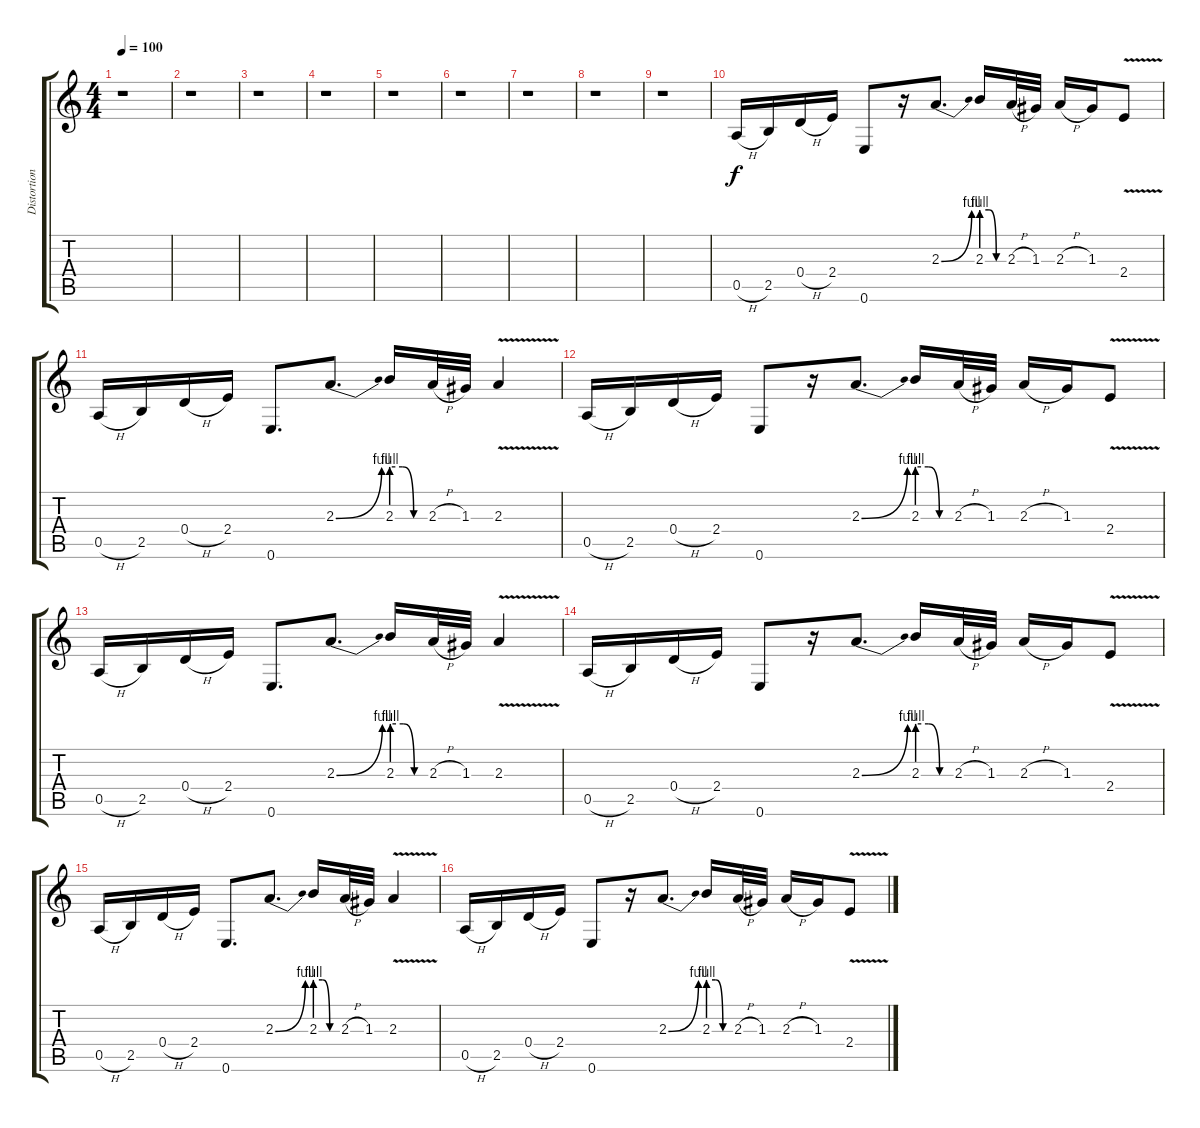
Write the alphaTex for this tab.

\track ("Distortion Guitar 1" "Distortion") {instrument distortionguitar}
\staff {score tabs}
\tuning (E4 B3 G3 D3 A2 E2) {hide}
\ts (4 4)
\tempo 100
\clef g2
\ks c
r.1{dy f} |
r.1 |
r.1 |
r.1 |
r.1 |
r.1 |
r.1 |
r.1 |
r.1 |
0.5{h}.16 2.5.16 0.4{h}.16 2.4.16 0.6.8 r.16 2.3{be (bend 0 0 60 4)}.8{d} 2.3{be (custom 0 4 20 4 40 0 60 0)}.16 2.3{h}.32 1.3.32 2.3{h}.16 1.3.16 2.4{v}.8 |
0.5{h}.16 2.5.16 0.4{h}.16 2.4.16 0.6.8{d} 2.3{be (bend 0 0 60 4)}.8{d} 2.3{be (custom 0 4 20 4 40 0 60 0)}.16 2.3{h}.32 1.3.32 2.3{v}.4 |
0.5{h}.16 2.5.16 0.4{h}.16 2.4.16 0.6.8 r.16 2.3{be (bend 0 0 60 4)}.8{d} 2.3{be (custom 0 4 20 4 40 0 60 0)}.16 2.3{h}.32 1.3.32 2.3{h}.16 1.3.16 2.4{v}.8 |
0.5{h}.16 2.5.16 0.4{h}.16 2.4.16 0.6.8{d} 2.3{be (bend 0 0 60 4)}.8{d} 2.3{be (custom 0 4 20 4 40 0 60 0)}.16 2.3{h}.32 1.3.32 2.3{v}.4 |
0.5{h}.16 2.5.16 0.4{h}.16 2.4.16 0.6.8 r.16 2.3{be (bend 0 0 60 4)}.8{d} 2.3{be (custom 0 4 20 4 40 0 60 0)}.16 2.3{h}.32 1.3.32 2.3{h}.16 1.3.16 2.4{v}.8 |
0.5{h}.16 2.5.16 0.4{h}.16 2.4.16 0.6.8{d} 2.3{be (bend 0 0 60 4)}.8{d} 2.3{be (custom 0 4 20 4 40 0 60 0)}.16 2.3{h}.32 1.3.32 2.3{v}.4 |
0.5{h}.16 2.5.16 0.4{h}.16 2.4.16 0.6.8 r.16 2.3{be (bend 0 0 60 4)}.8{d} 2.3{be (custom 0 4 20 4 40 0 60 0)}.16 2.3{h}.32 1.3.32 2.3{h}.16 1.3.16 2.4{v}.8
